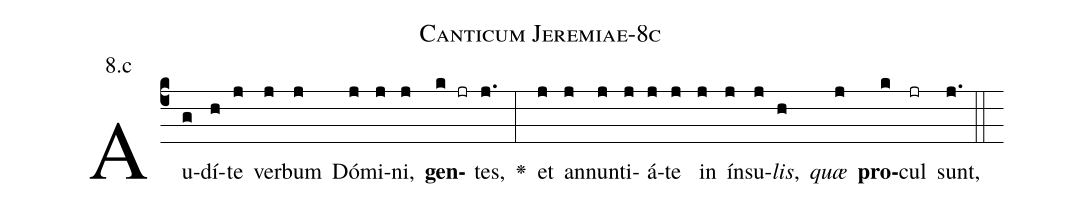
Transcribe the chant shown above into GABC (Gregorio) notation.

name: Canticum Jeremiae-8c;
annotation: 8.c;
%%
(c4)Au(g)dí(h)te(j) ver(j)bum(j) Dó(j)mi(j)ni,(j) <b>gen</b>(k jr)tes,(j.) <v>\greheightstar</v>(:) et(j) an(j)nun(j)ti(j)á(j)te(j) in(j) ín(j)su(j)<i>lis</i>,(h) <i>quæ</i>(j) <b>pro</b>(k)cul(jr) sunt,(j.) (::)


%E(j) u(j) o(h) u(j) a(k) e.(j.) (::)
